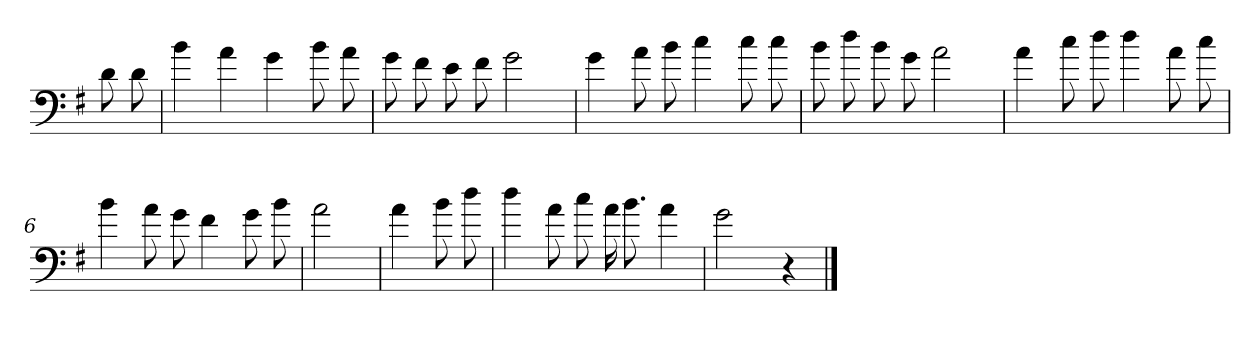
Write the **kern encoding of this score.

**kern
*part1
*staff1
*clefF4
*k[f#]
*G:
=
8d
8d
=1
4b
4a
4g
8b
8a
=2
8g
8f#
8e
8f#
2g
=3
4g
8a
8b
4cc
8cc
8cc
=4
8b
8dd
8b
8g
2a
=5
4a
8cc
8dd
4dd
8a
8cc
=6
4b
8a
8g
4f#
8g
8b
=7
2a
=8
4a
8b
8dd
=9
4dd
8a
8cc
16a
8.b
4a
=10
2g
4r
==
*-
